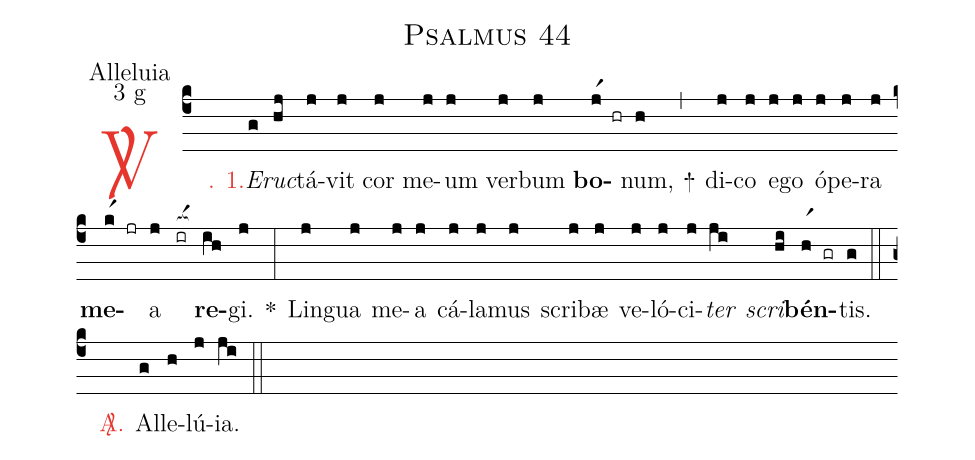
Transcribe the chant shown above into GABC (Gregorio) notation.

name: Psalmus 44;
office-part: Alleluia;
mode: 3;
mode-differentia: g;
%%
(c4)

<c><sp>V/</sp>. 1.</c>() <i>E</i>(g)<i>ruc</i>(hj)tá(j)vit(j) cor(j) me(j)um(j) ver(j)bum(j) <b>bo</b>(jr1 hr)num,(h) +(,) di(j)co(j) e(j)go(j) ó(j)pe(j)ra(j) <b>me</b>(kr1 jr)a(j) <nlba>(ir[ocba:1{])<b>re</b></nlba>(ih[ocba:0}])gi.(j) *(:) Lin(j)gua(j) me(j)a(j) cá(j)la(j)mus(j) scri(j)bæ(j) ve(j)ló(j)ci(j)<i>ter</i>(ji) <i>scri</i>(hi)<b>bén</b>(hr1 gr)tis.(g)


(::)

<c><sp>A/</sp>.</c>() Al(g)le(h)lú(j)ia.(ji)

(::)
